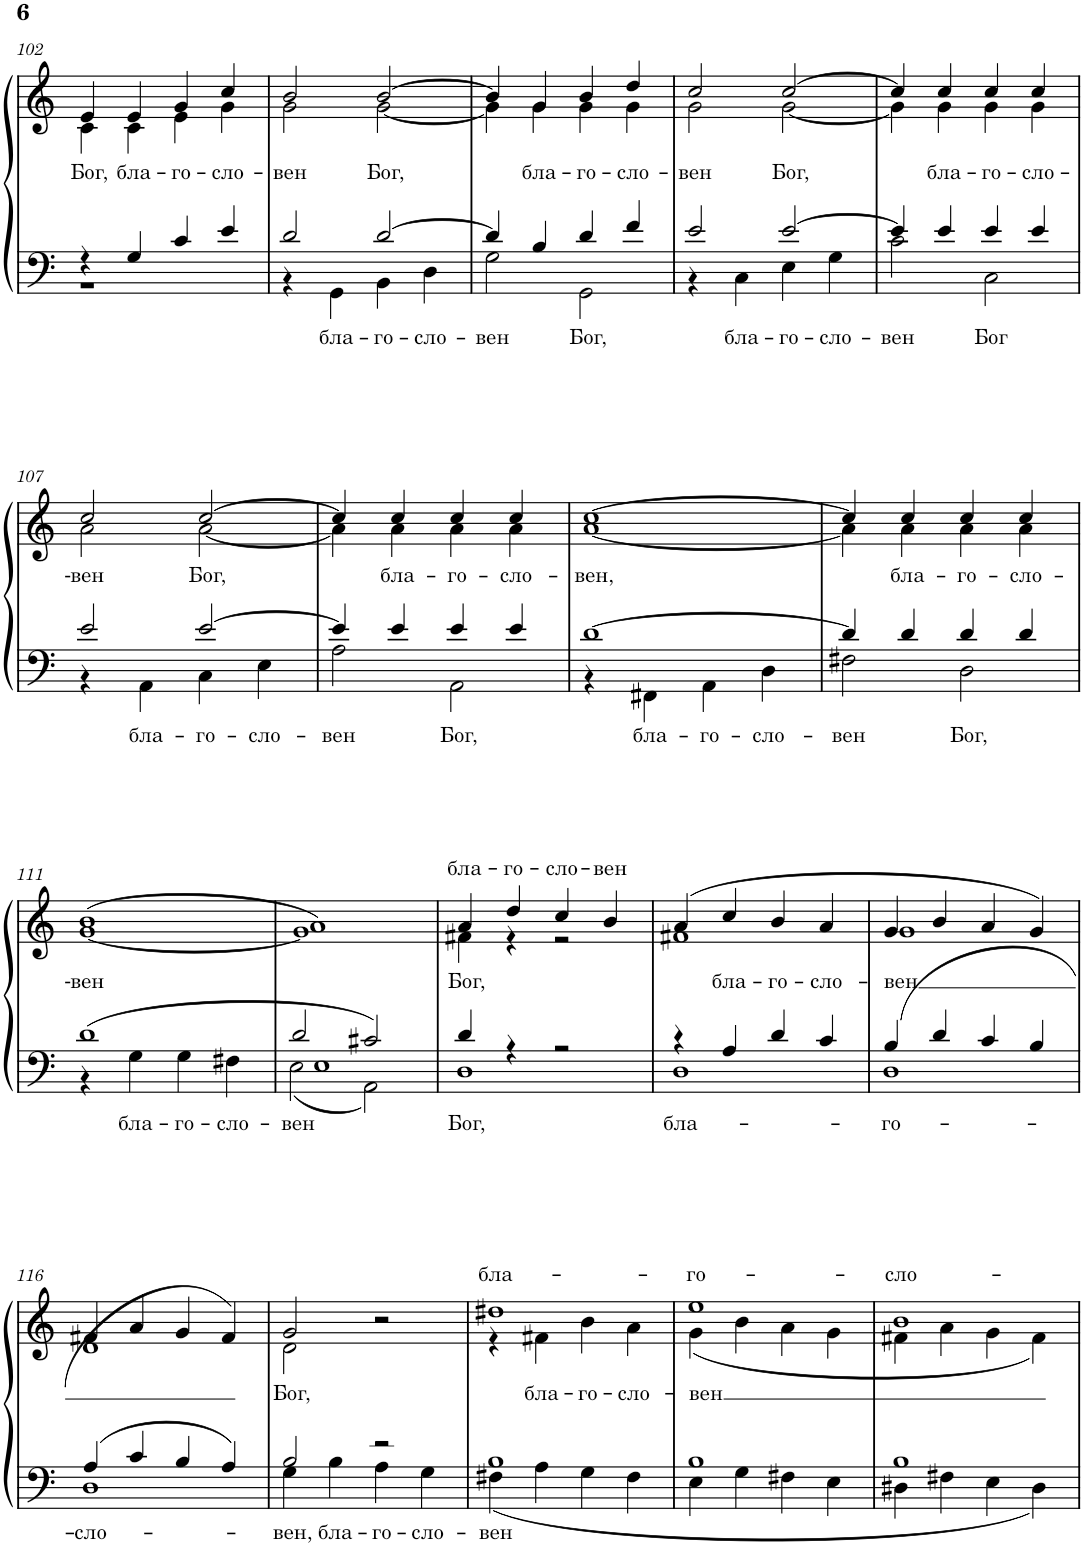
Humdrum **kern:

**kern	**text	**kern	**text
*part1	*part1	*part1	*part1
*staff2	*staff2	*staff1	*staff1
*I"Piano	*	*	*
*I'Pno.	*	*	*
!!LO:PB:g=z
*clefF4	*	*clefG2	*
*k[]	*	*k[]	*
*M2/2	*	*M2/2	*
*met(c|)	*	*met(c|)	*
=102	=102	=102	=102
*^	*	*^	*
!	!	!	!	!	!LO:LY:b
4r	1r	.	4e/	4c\	Бог,
!	!	!	!	!	!LO:LY:b
4G/	.	.	4e/	4c\	бла-
!	!	!	!	!	!LO:LY:b
4c/	.	.	4g/	4e\	-го-
!	!	!	!	!	!LO:LY:b
4e/	.	.	4cc/	4g\	-сло-
=103	=103	=103	=103	=103	=103
!	!	!	!	!	!LO:LY:b
2d/	4r	.	2b/	2g\	-вен
!	!	!LO:LY:b	!	!	!
.	4GG\	бла-	.	.	.
!	!	!LO:LY:b	!	!	!LO:LY:b
[2d/	4BB\	-го-	[2b/	[2g\	Бог,
!	!	!LO:LY:b	!	!	!
.	4D\	-сло-	.	.	.
=104	=104	=104	=104	=104	=104
!	!	!LO:LY:b	!	!	!
4d/]	2G\	-вен	4b/]	4g\]	.
!	!	!	!	!	!LO:LY:b
4B/	.	.	4g/	4g\	бла-
!	!	!LO:LY:b	!	!	!LO:LY:b
4d/	2GG\	Бог,	4b/	4g\	-го-
!	!	!	!	!	!LO:LY:b
4f/	.	.	4dd/	4g\	-сло-
=105	=105	=105	=105	=105	=105
!	!	!	!	!	!LO:LY:b
2e/	4r	.	2cc/	2g\	-вен
!	!	!LO:LY:b	!	!	!
.	4C\	бла-	.	.	.
!	!	!LO:LY:b	!	!	!LO:LY:b
[2e/	4E\	-го-	[2cc/	[2g\	Бог,
!	!	!LO:LY:b	!	!	!
.	4G\	-сло-	.	.	.
=106	=106	=106	=106	=106	=106
!	!	!LO:LY:b	!	!	!
4e/]	2c\	-вен	4cc/]	4g\]	.
!	!	!	!	!	!LO:LY:b
4e/	.	.	4cc/	4g\	бла-
!	!	!LO:LY:b	!	!	!LO:LY:b
4e/	2C\	Бог	4cc/	4g\	-го-
!	!	!	!	!	!LO:LY:b
4e/	.	.	4cc/	4g\	-сло-
!!LO:LB:g=z	!!
=107	=107	=107	=107	=107	=107
!	!	!	!	!	!LO:LY:b
2e/	4r	.	2cc/	2a\	-вен
!	!	!LO:LY:b	!	!	!
.	4AA\	бла-	.	.	.
!	!	!LO:LY:b	!	!	!LO:LY:b
[2e/	4C\	-го-	[2cc/	[2a\	Бог,
!	!	!LO:LY:b	!	!	!
.	4E\	-сло-	.	.	.
=108	=108	=108	=108	=108	=108
!	!	!LO:LY:b	!	!	!
4e/]	2A\	-вен	4cc/]	4a\]	.
!	!	!	!	!	!LO:LY:b
4e/	.	.	4cc/	4a\	бла-
!	!	!LO:LY:b	!	!	!LO:LY:b
4e/	2AA\	Бог,	4cc/	4a\	-го-
!	!	!	!	!	!LO:LY:b
4e/	.	.	4cc/	4a\	-сло-
=109	=109	=109	=109	=109	=109
!	!	!	!	!	!LO:LY:b
[1d	4r	.	[1cc	[1a	-вен,
!	!	!LO:LY:b	!	!	!
.	4FF#X\	бла-	.	.	.
!	!	!LO:LY:b	!	!	!
.	4AA\	-го-	.	.	.
!	!	!LO:LY:b	!	!	!
.	4D\	-сло-	.	.	.
=110	=110	=110	=110	=110	=110
!	!	!LO:LY:b	!	!	!
4d/]	2F#X\	-вен	4cc/]	4a\]	.
!	!	!	!	!	!LO:LY:b
4d/	.	.	4cc/	4a\	бла-
!	!	!LO:LY:b	!	!	!LO:LY:b
4d/	2D\	Бог,	4cc/	4a\	-го-
!	!	!	!	!	!LO:LY:b
4d/	.	.	4cc/	4a\	-сло-
!!LO:LB:g=z	!!
=111	=111	=111	=111	=111	=111
!	!	!	!	!	!LO:LY:b
1d	4r	.	(1b	[1g	-вен
!	!	!LO:LY:b	!	!	!
.	4G\	бла-	.	.	.
!	!	!LO:LY:b	!	!	!
.	4G\	-го-	.	.	.
!	!	!LO:LY:b	!	!	!
.	4F#X\	-сло-	.	.	.
=112	=112	=112	=112	=112	=112
!	!	!LO:LY:b	!	!	!
*	*^	*	*	*	*
2d/	2E\	1E	-вен	1a)	1g]	.
2c#X/	2AA\	.	.	.	.	.
*	*v	*v	*	*	*	*
=113	=113	=113	=113	=113	=113
!	!	!LO:LY:b	!	!	!LO:LY:a
!	!	!	!	!	!LO:LY:b
4d/	1D	Бог,	4a/	4f#X\	Бог,
!	!	!	!	!	!LO:LY:a
4r	.	.	4dd/	4r	-го-
!	!	!	!	!	!LO:LY:a
2r	.	.	4cc/	2r	-сло-
!	!	!	!	!	!LO:LY:a
.	.	.	4b/	.	-вен
=114	=114	=114	=114	=114	=114
!	!	!LO:LY:b	!	!	!
4r	1D	бла-	(4a/	1f#X	.
!	!	!	!	!	!LO:LY:b
4A/	.	.	4cc/	.	бла-
!	!	!	!	!	!LO:LY:b
4d/	.	.	4b/	.	-го-
!	!	!	!	!	!LO:LY:b
4c/	.	.	4a/	.	-сло-
=115	=115	=115	=115	=115	=115
!	!	!LO:LY:b	!	!	!LO:LY:b
(4B/	1D	-го-	4g/	1g	-вен
4d/	.	.	4b/	.	.
4c/	.	.	4a/	.	.
4B/	.	.	4g/)	.	.
!!LO:LB:g=z	!!
=116	=116	=116	=116	=116	=116
!	!	!LO:LY:b	!	!	!
4A/	1D	-сло-	4f#X/	1d	.
4c/	.	.	4a/	.	.
4B/	.	.	4g/	.	.
4A/	.	.	4f#/)	.	.
=117	=117	=117	=117	=117	=117
!	!	!LO:LY:b	!	!	!LO:LY:b
2B/	4G\	-вен,	2g/	2d\	Бог,
!	!	!LO:LY:b	!	!	!
.	4B\	бла-	.	.	.
!	!	!LO:LY:b	!	!	!
2r	4A\	-го-	2r	2ryy	.
!	!	!LO:LY:b	!	!	!
.	4G\	-сло-	.	.	.
=118	=118	=118	=118	=118	=118
!	!	!LO:LY:b	!	!	!LO:LY:a
1B	4F#X\	-вен	1dd#X	4r	бла-
!	!	!	!	!	!LO:LY:b
.	4A\	.	.	4f#X\	бла-
!	!	!	!	!	!LO:LY:b
.	4G\	.	.	4b\	-го-
!	!	!	!	!	!LO:LY:b
.	4F#\	.	.	4a\	-сло-
=119	=119	=119	=119	=119	=119
!	!	!	!	!	!LO:LY:a
!	!	!	!	!	!LO:LY:b
1B	4E\	.	1ee	(4g\	-вен
.	4G\	.	.	4b\	.
.	4F#X\	.	.	4a\	.
.	4E\	.	.	4g\	.
=120	=120	=120	=120	=120	=120
!	!	!	!	!	!LO:LY:a
1B	4D#X\	.	1b	4f#X\	-сло-
.	4F#X\	.	.	4a\	.
.	4E\	.	.	4g\	.
.	4D#\	.	.	4f#\)	.
*v	*v	*	*	*	*
*	*	*v	*v	*
=	=	=	=
*-	*-	*-	*-
